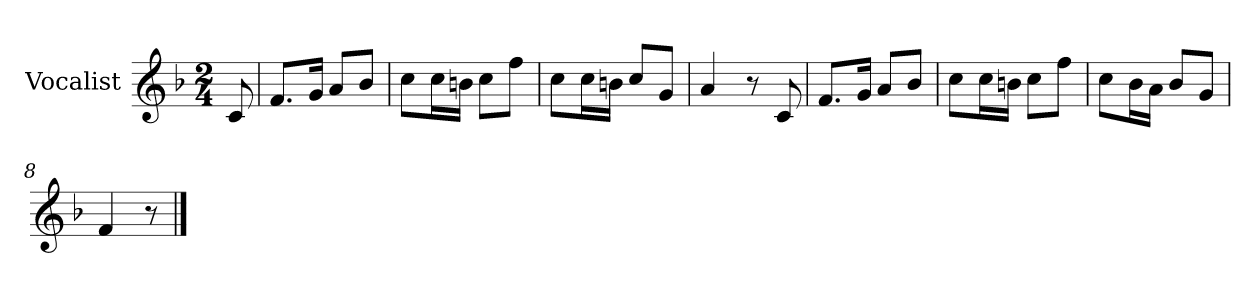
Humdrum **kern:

**kern
*part1
*staff1
*I"Vocalist
*k[b-]
*F:
*M2/4
=
8c
=1
8.fL
16gJk
8aL
8b-J
=2
8ccL
16ccL
16bnJJ
8ccL
8ffJ
=3
8ccL
16ccL
16bnJJ
8ccL
8gJ
=4
4a
8r
8c
=5
8.fL
16gJk
8aL
8b-J
=6
8ccL
16ccL
16bnJJ
8ccL
8ffJ
=7
8ccL
16b-L
16aJJ
8b-L
8gJ
=8
4f
8r
==
*-
